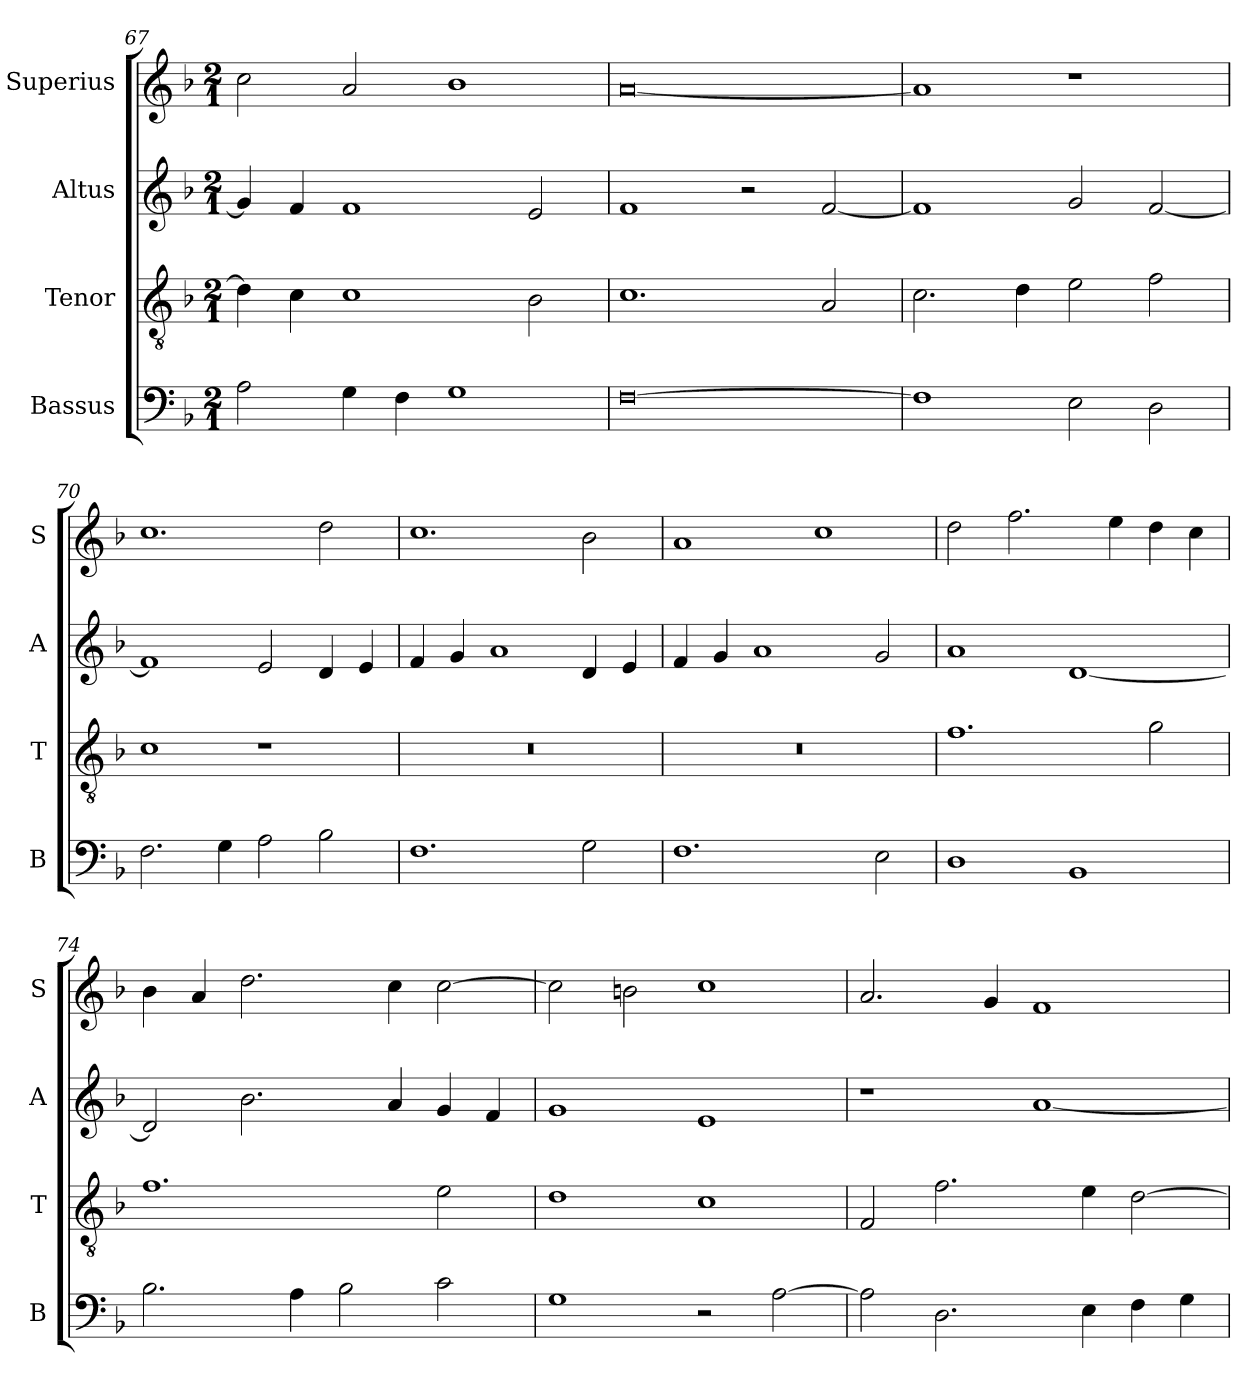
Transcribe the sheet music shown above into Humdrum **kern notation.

**kern	**kern	**kern	**kern
*part4	*part3	*part2	*part1
*staff4	*staff3	*staff2	*staff1
*I"Bassus	*I"Tenor	*I"Altus	*I"Superius
*I'B	*I'T	*I'A	*I'S
*clefF4	*clefGv2	*clefG2	*clefG2
*k[b-]	*k[b-]	*k[b-]	*k[b-]
*F:	*F:	*F:	*F:
*M2/1	*M2/1	*M2/1	*M2/1
=67	=67	=67	=67
2A	4d]	4g]	2cc
.	4c	4f	.
4G	1c	1f	2a
4F	.	.	.
1G	.	.	1b-
.	2B-	2e	.
=68	=68	=68	=68
[0F	1.c	1f	[0a
.	.	2r	.
.	2A	[2f	.
=69	=69	=69	=69
1F]	2.c	1f]	1a]
.	4d	.	.
2E	2e	2g	1r
2D	2f	[2f	.
=70	=70	=70	=70
2.F	1c	1f]	1.cc
4G	.	.	.
2A	1r	2e	.
2B-	.	4d	2dd
.	.	4e	.
=71	=71	=71	=71
1.F	0r	4f	1.cc
.	.	4g	.
.	.	1a	.
2G	.	4d	2b-
.	.	4e	.
=72	=72	=72	=72
1.F	0r	4f	1a
.	.	4g	.
.	.	1a	.
.	.	.	1cc
2E	.	2g	.
=73	=73	=73	=73
1D	1.f	1a	2dd
.	.	.	2.ff
1BB-	.	[1d	.
.	.	.	4ee
.	2g	.	4dd
.	.	.	4cc
=74	=74	=74	=74
2.B-	1.f	2d]	4b-
.	.	.	4a
.	.	2.b-	2.dd
4A	.	.	.
2B-	.	.	.
.	.	4a	4cc
2c	2e	4g	[2cc
.	.	4f	.
=75	=75	=75	=75
1G	1d	1g	2cc]
.	.	.	2bn
2r	1c	1e	1cc
[2A	.	.	.
=76	=76	=76	=76
2A]	2F	1r	2.a
2.D	2.f	.	.
.	.	.	4g
.	.	[1a	1f
4E	4e	.	.
4F	[2d	.	.
4G	.	.	.
=	=	=	=
*-	*-	*-	*-
